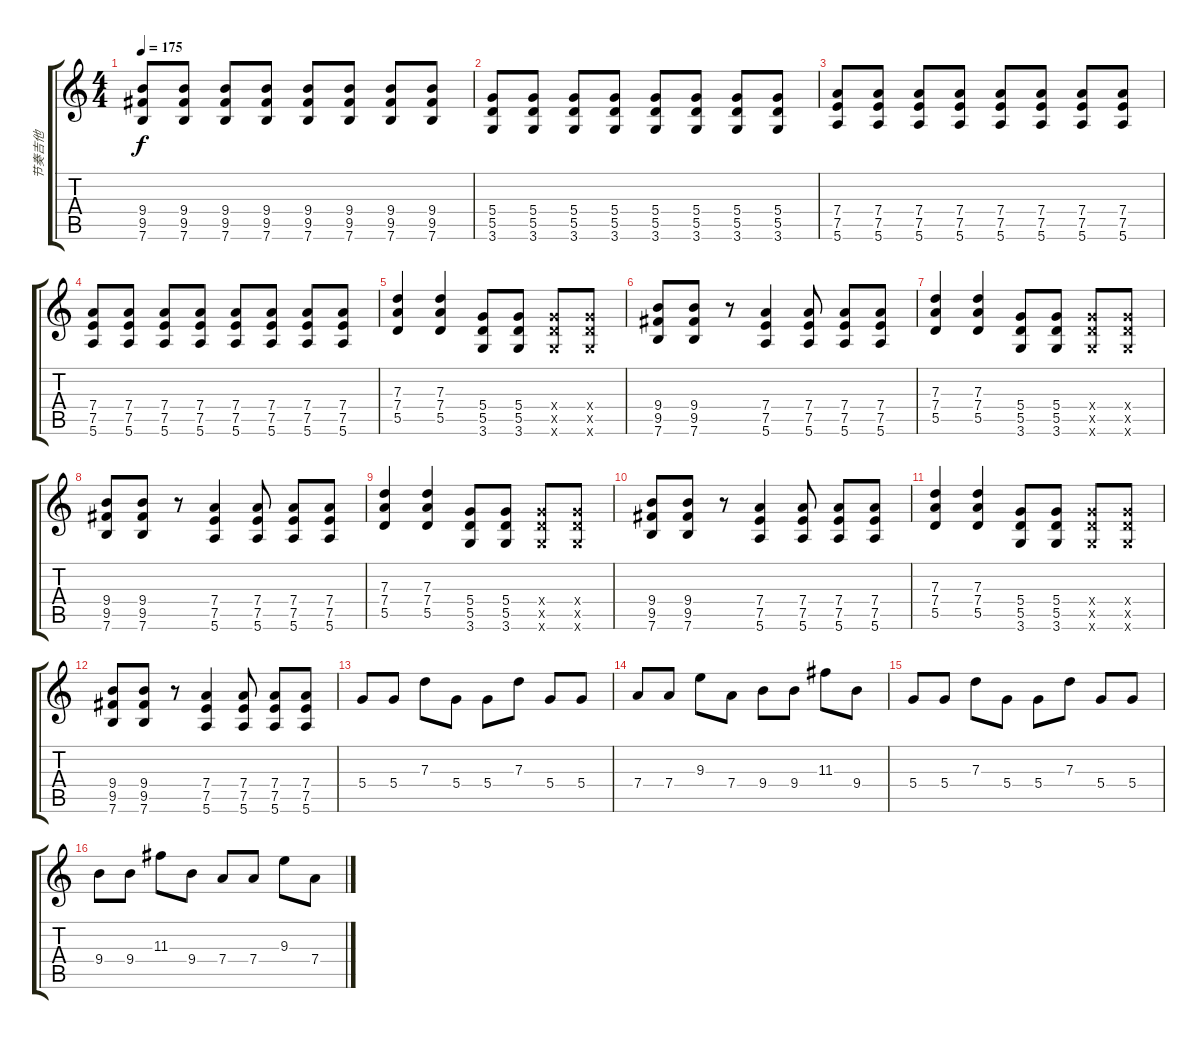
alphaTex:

\track ("节奏吉他" "节奏吉他") {instrument distortionguitar}
\staff {score tabs}
\tuning (E4 B3 G3 D3 A2 E2) {hide}
\ts (4 4)
\tempo 175
\clef g2
\ks c
(9.4 9.5 7.6).8{dy f} (9.4 9.5 7.6).8 (9.4 9.5 7.6).8 (9.4 9.5 7.6).8 (9.4 9.5 7.6).8 (9.4 9.5 7.6).8 (9.4 9.5 7.6).8 (9.4 9.5 7.6).8 |
(5.4 5.5 3.6).8 (5.4 5.5 3.6).8 (5.4 5.5 3.6).8 (5.4 5.5 3.6).8 (5.4 5.5 3.6).8 (5.4 5.5 3.6).8 (5.4 5.5 3.6).8 (5.4 5.5 3.6).8 |
(7.4 7.5 5.6).8 (7.4 7.5 5.6).8 (7.4 7.5 5.6).8 (7.4 7.5 5.6).8 (7.4 7.5 5.6).8 (7.4 7.5 5.6).8 (7.4 7.5 5.6).8 (7.4 7.5 5.6).8 |
(7.4 7.5 5.6).8 (7.4 7.5 5.6).8 (7.4 7.5 5.6).8 (7.4 7.5 5.6).8 (7.4 7.5 5.6).8 (7.4 7.5 5.6).8 (7.4 7.5 5.6).8 (7.4 7.5 5.6).8 |
(7.3 7.4 5.5).4{volume 16 instrument distortionguitar} (7.3 7.4 5.5).4 (5.4 5.5 3.6).8 (5.4 5.5 3.6).8 (5.4{x} 5.5{x} 3.6{x}).8 (5.4{x} 5.5{x} 3.6{x}).8 |
(9.4 9.5 7.6).8 (9.4 9.5 7.6).8 r.8 (7.4 7.5 5.6).4 (7.4 7.5 5.6).8 (7.4 7.5 5.6).8 (7.4 7.5 5.6).8 |
(7.3 7.4 5.5).4 (7.3 7.4 5.5).4 (5.4 5.5 3.6).8 (5.4 5.5 3.6).8 (5.4{x} 5.5{x} 3.6{x}).8 (5.4{x} 5.5{x} 3.6{x}).8 |
(9.4 9.5 7.6).8 (9.4 9.5 7.6).8 r.8 (7.4 7.5 5.6).4 (7.4 7.5 5.6).8 (7.4 7.5 5.6).8 (7.4 7.5 5.6).8 |
(7.3 7.4 5.5).4 (7.3 7.4 5.5).4 (5.4 5.5 3.6).8 (5.4 5.5 3.6).8 (5.4{x} 5.5{x} 3.6{x}).8 (5.4{x} 5.5{x} 3.6{x}).8 |
(9.4 9.5 7.6).8 (9.4 9.5 7.6).8 r.8 (7.4 7.5 5.6).4 (7.4 7.5 5.6).8 (7.4 7.5 5.6).8 (7.4 7.5 5.6).8 |
(7.3 7.4 5.5).4 (7.3 7.4 5.5).4 (5.4 5.5 3.6).8 (5.4 5.5 3.6).8 (5.4{x} 5.5{x} 3.6{x}).8 (5.4{x} 5.5{x} 3.6{x}).8 |
(9.4 9.5 7.6).8 (9.4 9.5 7.6).8 r.8 (7.4 7.5 5.6).4 (7.4 7.5 5.6).8 (7.4 7.5 5.6).8 (7.4 7.5 5.6).8 |
5.4.8 5.4.8 7.3.8 5.4.8 5.4.8 7.3.8 5.4.8 5.4.8 |
7.4.8 7.4.8 9.3.8 7.4.8 9.4.8 9.4.8 11.3.8 9.4.8 |
5.4.8 5.4.8 7.3.8 5.4.8 5.4.8 7.3.8 5.4.8 5.4.8 |
9.4.8 9.4.8 11.3.8 9.4.8 7.4.8 7.4.8 9.3.8 7.4.8
